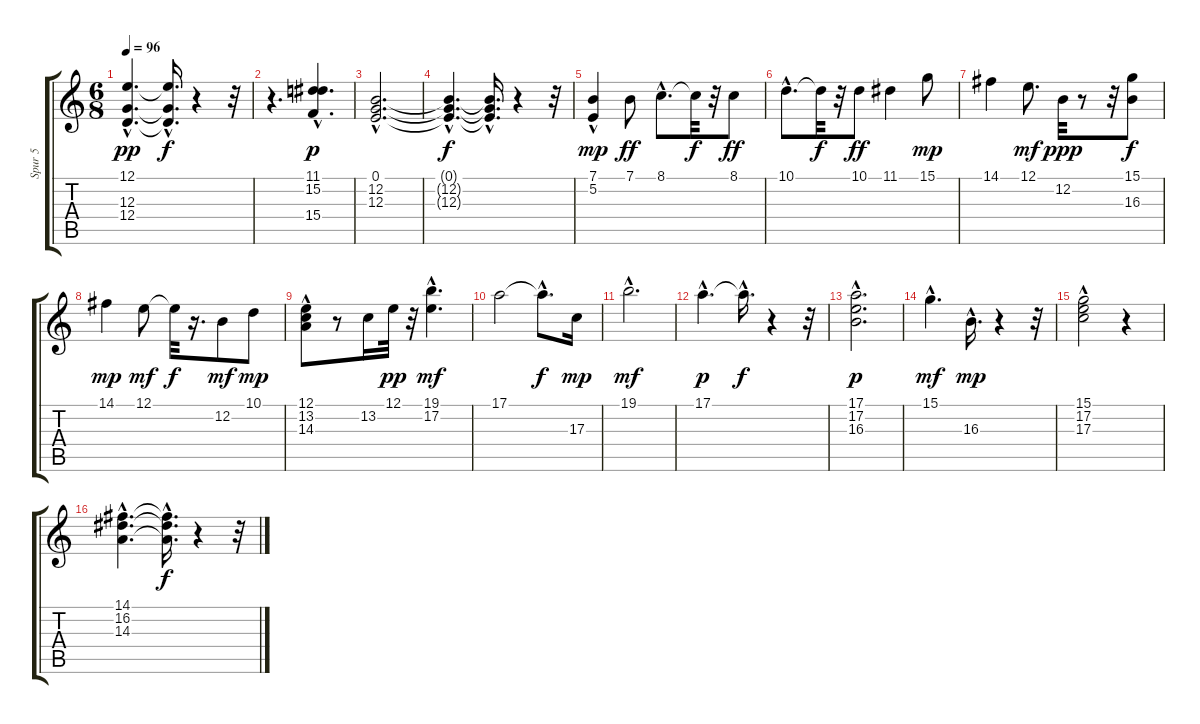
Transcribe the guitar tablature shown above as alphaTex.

\track ("Spur 5" "Spur 5") {instrument rockorgan}
\staff {score tabs}
\tuning (E4 B3 G3 D3 A2 E2) {hide}
\ts (6 8)
\tempo 96
\clef g2
\ks c
(12.1{hac} 12.3{hac} 12.4{hac}).4{d dy pp} (12.1{hac t} 12.3{hac t} 12.4{hac t}).16{d dy f} r.4 r.32 |
r.4{d} (11.1{hac} 15.2{hac} 15.4{hac}).4{d dy p} |
(0.1{hac} 12.2{hac} 12.3{hac}).2{d} |
(0.1{hac t} 12.2{hac t} 12.3{hac t}).4{d dy f} (0.1{hac t} 12.2{t} 12.3{t}).16{d} r.4 r.32 |
(7.1{hac} 5.2).4{dy mp} 7.1.8{dy ff} 8.1{hac}.8{d} 8.1{t}.32{dy f} r.32 8.1.8{dy ff} |
10.1{hac}.8{d} 10.1{t}.32{dy f} r.32 10.1.8{dy ff} 11.1.4 15.1.8{dy mp} |
14.1.4 12.1.8{d dy mf} 12.2.32{dy ppp} r.8 r.32 (15.1 16.3).8{dy f} |
14.1.4{dy mp} 12.1.8{dy mf} 12.1{t}.32{dy f} r.16{d} 12.2.8{dy mf} 10.1.8{dy mp} |
(12.1 13.2{hac} 14.3).8 r.8 13.2.16 12.1.32{dy pp} r.32 (19.1{hac} 17.2).4{d dy mf} |
17.1.2 17.1{hac t}.8{d dy f} 17.3.16{dy mp} |
19.1{hac}.2{d dy mf} |
17.1{hac}.4{d dy p} 17.1{hac t}.16{d dy f} r.4 r.32 |
(17.1{hac} 17.2 16.3).2{d dy p} |
15.1{hac}.4{d dy mf} 16.3{hac}.16{d dy mp} r.4 r.32 |
(15.1 17.2{hac} 17.3{hac}).2 r.4 |
(14.1{hac} 16.2{hac} 14.3{hac}).4{d} (14.1{hac t} 16.2{hac t} 14.3{hac t}).16{d dy f} r.4 r.32
